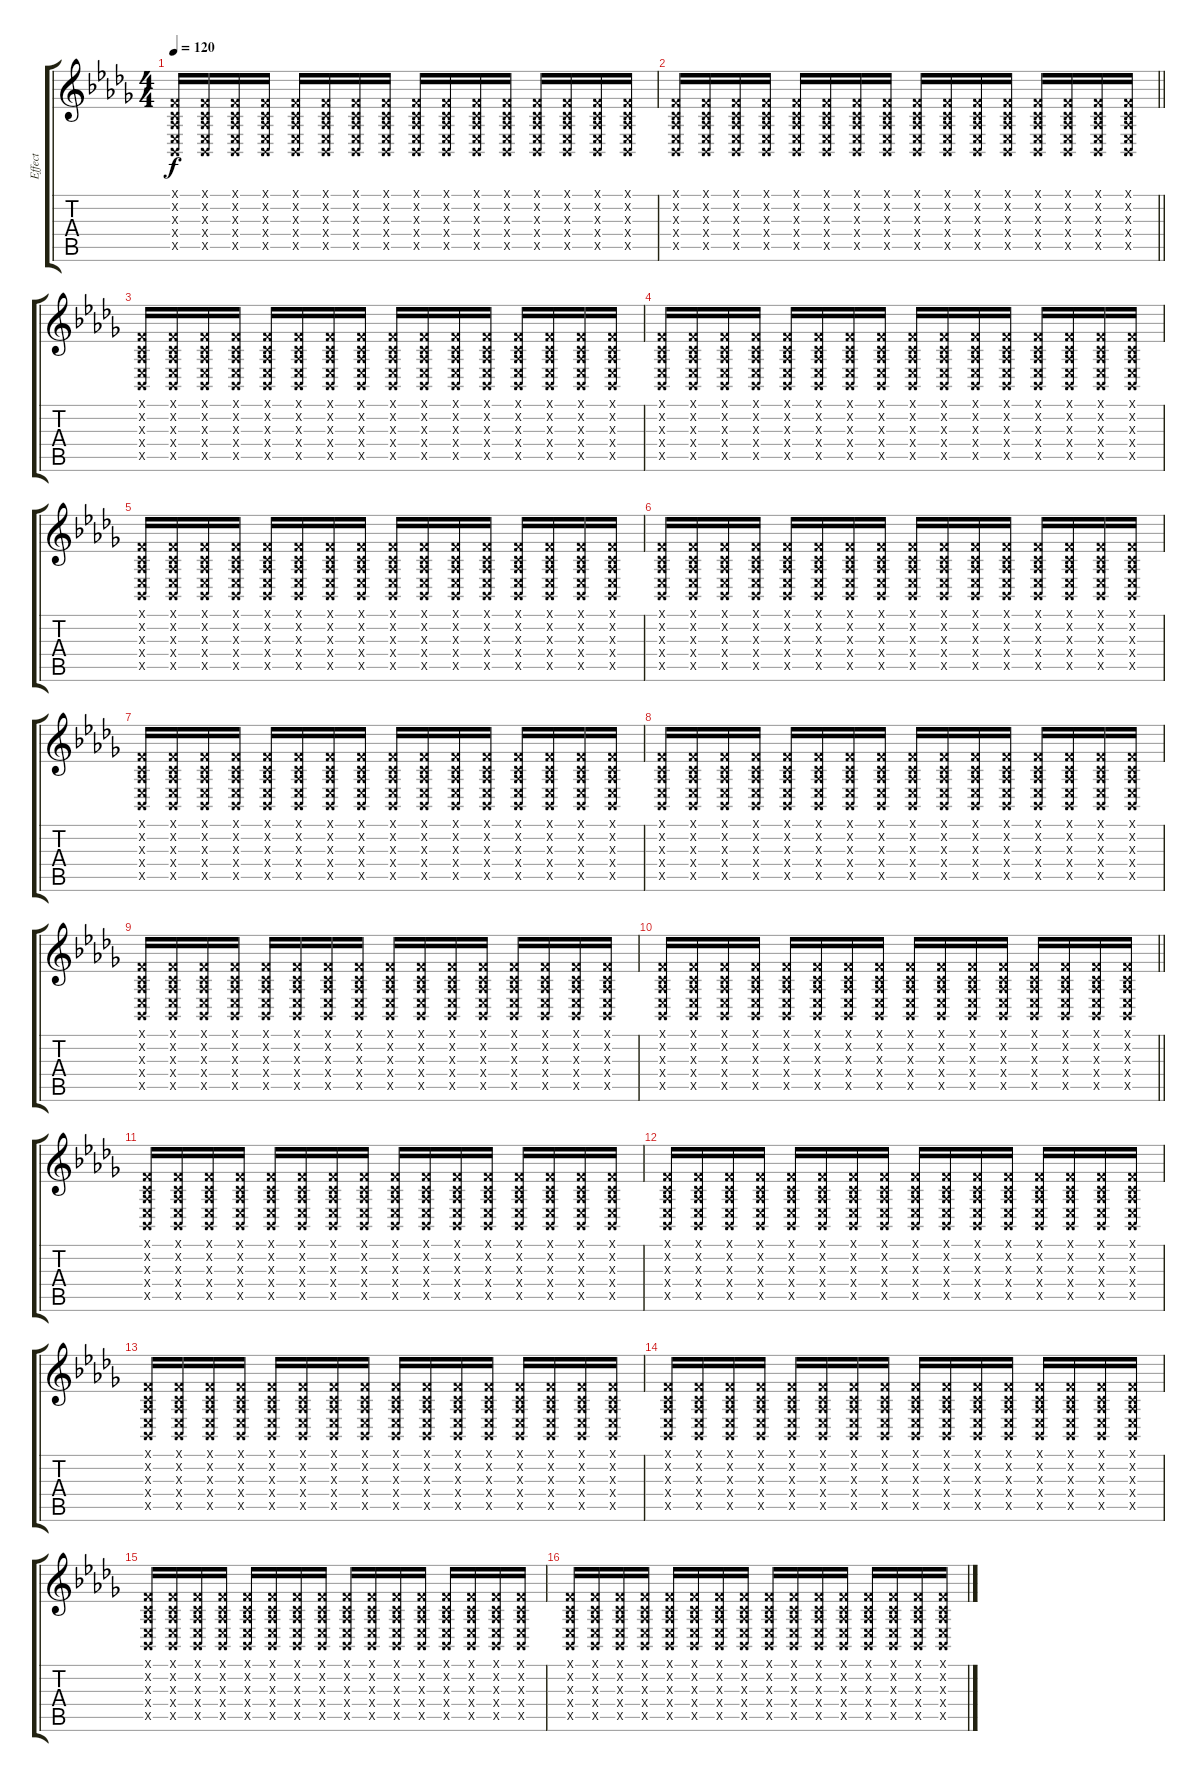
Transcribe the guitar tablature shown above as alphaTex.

\track ("Effect" "Effect") {instrument guitarfretnoise}
\staff {score tabs}
\tuning (E4 B3 G3 D3 A2 E2) {hide}
\ts (4 4)
\tempo 120
\clef g2
\ks db
(1.1{x} 1.2{x} 1.3{x} 1.4{x} 1.5{x}).16{dy f} (1.1{x} 1.2{x} 1.3{x} 1.4{x} 1.5{x}).16 (1.1{x} 1.2{x} 1.3{x} 1.4{x} 1.5{x}).16 (1.1{x} 1.2{x} 1.3{x} 1.4{x} 1.5{x}).16 (1.1{x} 1.2{x} 1.3{x} 1.4{x} 1.5{x}).16 (1.1{x} 1.2{x} 1.3{x} 1.4{x} 1.5{x}).16 (1.1{x} 1.2{x} 1.3{x} 1.4{x} 1.5{x}).16 (1.1{x} 1.2{x} 1.3{x} 1.4{x} 1.5{x}).16 (1.1{x} 1.2{x} 1.3{x} 1.4{x} 1.5{x}).16 (1.1{x} 1.2{x} 1.3{x} 1.4{x} 1.5{x}).16 (1.1{x} 1.2{x} 1.3{x} 1.4{x} 1.5{x}).16 (1.1{x} 1.2{x} 1.3{x} 1.4{x} 1.5{x}).16 (1.1{x} 1.2{x} 1.3{x} 1.4{x} 1.5{x}).16 (1.1{x} 1.2{x} 1.3{x} 1.4{x} 1.5{x}).16 (1.1{x} 1.2{x} 1.3{x} 1.4{x} 1.5{x}).16 (1.1{x} 1.2{x} 1.3{x} 1.4{x} 1.5{x}).16 |
\barLineRight lightlight
(1.1{x} 1.2{x} 1.3{x} 1.4{x} 1.5{x}).16 (1.1{x} 1.2{x} 1.3{x} 1.4{x} 1.5{x}).16 (1.1{x} 1.2{x} 1.3{x} 1.4{x} 1.5{x}).16 (1.1{x} 1.2{x} 1.3{x} 1.4{x} 1.5{x}).16 (1.1{x} 1.2{x} 1.3{x} 1.4{x} 1.5{x}).16 (1.1{x} 1.2{x} 1.3{x} 1.4{x} 1.5{x}).16 (1.1{x} 1.2{x} 1.3{x} 1.4{x} 1.5{x}).16 (1.1{x} 1.2{x} 1.3{x} 1.4{x} 1.5{x}).16{txt ""} (1.1{x} 1.2{x} 1.3{x} 1.4{x} 1.5{x}).16 (1.1{x} 1.2{x} 1.3{x} 1.4{x} 1.5{x}).16 (1.1{x} 1.2{x} 1.3{x} 1.4{x} 1.5{x}).16 (1.1{x} 1.2{x} 1.3{x} 1.4{x} 1.5{x}).16 (1.1{x} 1.2{x} 1.3{x} 1.4{x} 1.5{x}).16 (1.1{x} 1.2{x} 1.3{x} 1.4{x} 1.5{x}).16 (1.1{x} 1.2{x} 1.3{x} 1.4{x} 1.5{x}).16 (1.1{x} 1.2{x} 1.3{x} 1.4{x} 1.5{x}).16 |
(1.1{x} 1.2{x} 1.3{x} 1.4{x} 1.5{x}).16 (1.1{x} 1.2{x} 1.3{x} 1.4{x} 1.5{x}).16 (1.1{x} 1.2{x} 1.3{x} 1.4{x} 1.5{x}).16 (1.1{x} 1.2{x} 1.3{x} 1.4{x} 1.5{x}).16 (1.1{x} 1.2{x} 1.3{x} 1.4{x} 1.5{x}).16 (1.1{x} 1.2{x} 1.3{x} 1.4{x} 1.5{x}).16 (1.1{x} 1.2{x} 1.3{x} 1.4{x} 1.5{x}).16 (1.1{x} 1.2{x} 1.3{x} 1.4{x} 1.5{x}).16 (1.1{x} 1.2{x} 1.3{x} 1.4{x} 1.5{x}).16 (1.1{x} 1.2{x} 1.3{x} 1.4{x} 1.5{x}).16 (1.1{x} 1.2{x} 1.3{x} 1.4{x} 1.5{x}).16 (1.1{x} 1.2{x} 1.3{x} 1.4{x} 1.5{x}).16 (1.1{x} 1.2{x} 1.3{x} 1.4{x} 1.5{x}).16 (1.1{x} 1.2{x} 1.3{x} 1.4{x} 1.5{x}).16 (1.1{x} 1.2{x} 1.3{x} 1.4{x} 1.5{x}).16 (1.1{x} 1.2{x} 1.3{x} 1.4{x} 1.5{x}).16 |
(1.1{x} 1.2{x} 1.3{x} 1.4{x} 1.5{x}).16 (1.1{x} 1.2{x} 1.3{x} 1.4{x} 1.5{x}).16 (1.1{x} 1.2{x} 1.3{x} 1.4{x} 1.5{x}).16 (1.1{x} 1.2{x} 1.3{x} 1.4{x} 1.5{x}).16 (1.1{x} 1.2{x} 1.3{x} 1.4{x} 1.5{x}).16 (1.1{x} 1.2{x} 1.3{x} 1.4{x} 1.5{x}).16 (1.1{x} 1.2{x} 1.3{x} 1.4{x} 1.5{x}).16 (1.1{x} 1.2{x} 1.3{x} 1.4{x} 1.5{x}).16 (1.1{x} 1.2{x} 1.3{x} 1.4{x} 1.5{x}).16 (1.1{x} 1.2{x} 1.3{x} 1.4{x} 1.5{x}).16 (1.1{x} 1.2{x} 1.3{x} 1.4{x} 1.5{x}).16 (1.1{x} 1.2{x} 1.3{x} 1.4{x} 1.5{x}).16 (1.1{x} 1.2{x} 1.3{x} 1.4{x} 1.5{x}).16 (1.1{x} 1.2{x} 1.3{x} 1.4{x} 1.5{x}).16 (1.1{x} 1.2{x} 1.3{x} 1.4{x} 1.5{x}).16 (1.1{x} 1.2{x} 1.3{x} 1.4{x} 1.5{x}).16 |
(1.1{x} 1.2{x} 1.3{x} 1.4{x} 1.5{x}).16 (1.1{x} 1.2{x} 1.3{x} 1.4{x} 1.5{x}).16 (1.1{x} 1.2{x} 1.3{x} 1.4{x} 1.5{x}).16 (1.1{x} 1.2{x} 1.3{x} 1.4{x} 1.5{x}).16 (1.1{x} 1.2{x} 1.3{x} 1.4{x} 1.5{x}).16 (1.1{x} 1.2{x} 1.3{x} 1.4{x} 1.5{x}).16 (1.1{x} 1.2{x} 1.3{x} 1.4{x} 1.5{x}).16 (1.1{x} 1.2{x} 1.3{x} 1.4{x} 1.5{x}).16 (1.1{x} 1.2{x} 1.3{x} 1.4{x} 1.5{x}).16 (1.1{x} 1.2{x} 1.3{x} 1.4{x} 1.5{x}).16 (1.1{x} 1.2{x} 1.3{x} 1.4{x} 1.5{x}).16 (1.1{x} 1.2{x} 1.3{x} 1.4{x} 1.5{x}).16 (1.1{x} 1.2{x} 1.3{x} 1.4{x} 1.5{x}).16 (1.1{x} 1.2{x} 1.3{x} 1.4{x} 1.5{x}).16 (1.1{x} 1.2{x} 1.3{x} 1.4{x} 1.5{x}).16 (1.1{x} 1.2{x} 1.3{x} 1.4{x} 1.5{x}).16 |
(1.1{x} 1.2{x} 1.3{x} 1.4{x} 1.5{x}).16 (1.1{x} 1.2{x} 1.3{x} 1.4{x} 1.5{x}).16 (1.1{x} 1.2{x} 1.3{x} 1.4{x} 1.5{x}).16 (1.1{x} 1.2{x} 1.3{x} 1.4{x} 1.5{x}).16 (1.1{x} 1.2{x} 1.3{x} 1.4{x} 1.5{x}).16 (1.1{x} 1.2{x} 1.3{x} 1.4{x} 1.5{x}).16 (1.1{x} 1.2{x} 1.3{x} 1.4{x} 1.5{x}).16 (1.1{x} 1.2{x} 1.3{x} 1.4{x} 1.5{x}).16 (1.1{x} 1.2{x} 1.3{x} 1.4{x} 1.5{x}).16 (1.1{x} 1.2{x} 1.3{x} 1.4{x} 1.5{x}).16 (1.1{x} 1.2{x} 1.3{x} 1.4{x} 1.5{x}).16 (1.1{x} 1.2{x} 1.3{x} 1.4{x} 1.5{x}).16 (1.1{x} 1.2{x} 1.3{x} 1.4{x} 1.5{x}).16 (1.1{x} 1.2{x} 1.3{x} 1.4{x} 1.5{x}).16 (1.1{x} 1.2{x} 1.3{x} 1.4{x} 1.5{x}).16 (1.1{x} 1.2{x} 1.3{x} 1.4{x} 1.5{x}).16 |
(1.1{x} 1.2{x} 1.3{x} 1.4{x} 1.5{x}).16 (1.1{x} 1.2{x} 1.3{x} 1.4{x} 1.5{x}).16 (1.1{x} 1.2{x} 1.3{x} 1.4{x} 1.5{x}).16 (1.1{x} 1.2{x} 1.3{x} 1.4{x} 1.5{x}).16 (1.1{x} 1.2{x} 1.3{x} 1.4{x} 1.5{x}).16 (1.1{x} 1.2{x} 1.3{x} 1.4{x} 1.5{x}).16 (1.1{x} 1.2{x} 1.3{x} 1.4{x} 1.5{x}).16 (1.1{x} 1.2{x} 1.3{x} 1.4{x} 1.5{x}).16 (1.1{x} 1.2{x} 1.3{x} 1.4{x} 1.5{x}).16 (1.1{x} 1.2{x} 1.3{x} 1.4{x} 1.5{x}).16 (1.1{x} 1.2{x} 1.3{x} 1.4{x} 1.5{x}).16 (1.1{x} 1.2{x} 1.3{x} 1.4{x} 1.5{x}).16 (1.1{x} 1.2{x} 1.3{x} 1.4{x} 1.5{x}).16 (1.1{x} 1.2{x} 1.3{x} 1.4{x} 1.5{x}).16 (1.1{x} 1.2{x} 1.3{x} 1.4{x} 1.5{x}).16 (1.1{x} 1.2{x} 1.3{x} 1.4{x} 1.5{x}).16 |
(1.1{x} 1.2{x} 1.3{x} 1.4{x} 1.5{x}).16 (1.1{x} 1.2{x} 1.3{x} 1.4{x} 1.5{x}).16 (1.1{x} 1.2{x} 1.3{x} 1.4{x} 1.5{x}).16 (1.1{x} 1.2{x} 1.3{x} 1.4{x} 1.5{x}).16 (1.1{x} 1.2{x} 1.3{x} 1.4{x} 1.5{x}).16 (1.1{x} 1.2{x} 1.3{x} 1.4{x} 1.5{x}).16 (1.1{x} 1.2{x} 1.3{x} 1.4{x} 1.5{x}).16 (1.1{x} 1.2{x} 1.3{x} 1.4{x} 1.5{x}).16 (1.1{x} 1.2{x} 1.3{x} 1.4{x} 1.5{x}).16 (1.1{x} 1.2{x} 1.3{x} 1.4{x} 1.5{x}).16 (1.1{x} 1.2{x} 1.3{x} 1.4{x} 1.5{x}).16 (1.1{x} 1.2{x} 1.3{x} 1.4{x} 1.5{x}).16 (1.1{x} 1.2{x} 1.3{x} 1.4{x} 1.5{x}).16 (1.1{x} 1.2{x} 1.3{x} 1.4{x} 1.5{x}).16 (1.1{x} 1.2{x} 1.3{x} 1.4{x} 1.5{x}).16 (1.1{x} 1.2{x} 1.3{x} 1.4{x} 1.5{x}).16 |
(1.1{x} 1.2{x} 1.3{x} 1.4{x} 1.5{x}).16 (1.1{x} 1.2{x} 1.3{x} 1.4{x} 1.5{x}).16 (1.1{x} 1.2{x} 1.3{x} 1.4{x} 1.5{x}).16 (1.1{x} 1.2{x} 1.3{x} 1.4{x} 1.5{x}).16 (1.1{x} 1.2{x} 1.3{x} 1.4{x} 1.5{x}).16 (1.1{x} 1.2{x} 1.3{x} 1.4{x} 1.5{x}).16 (1.1{x} 1.2{x} 1.3{x} 1.4{x} 1.5{x}).16 (1.1{x} 1.2{x} 1.3{x} 1.4{x} 1.5{x}).16 (1.1{x} 1.2{x} 1.3{x} 1.4{x} 1.5{x}).16 (1.1{x} 1.2{x} 1.3{x} 1.4{x} 1.5{x}).16 (1.1{x} 1.2{x} 1.3{x} 1.4{x} 1.5{x}).16 (1.1{x} 1.2{x} 1.3{x} 1.4{x} 1.5{x}).16 (1.1{x} 1.2{x} 1.3{x} 1.4{x} 1.5{x}).16 (1.1{x} 1.2{x} 1.3{x} 1.4{x} 1.5{x}).16 (1.1{x} 1.2{x} 1.3{x} 1.4{x} 1.5{x}).16 (1.1{x} 1.2{x} 1.3{x} 1.4{x} 1.5{x}).16 |
\barLineRight lightlight
(1.1{x} 1.2{x} 1.3{x} 1.4{x} 1.5{x}).16 (1.1{x} 1.2{x} 1.3{x} 1.4{x} 1.5{x}).16 (1.1{x} 1.2{x} 1.3{x} 1.4{x} 1.5{x}).16 (1.1{x} 1.2{x} 1.3{x} 1.4{x} 1.5{x}).16 (1.1{x} 1.2{x} 1.3{x} 1.4{x} 1.5{x}).16 (1.1{x} 1.2{x} 1.3{x} 1.4{x} 1.5{x}).16 (1.1{x} 1.2{x} 1.3{x} 1.4{x} 1.5{x}).16 (1.1{x} 1.2{x} 1.3{x} 1.4{x} 1.5{x}).16 (1.1{x} 1.2{x} 1.3{x} 1.4{x} 1.5{x}).16 (1.1{x} 1.2{x} 1.3{x} 1.4{x} 1.5{x}).16 (1.1{x} 1.2{x} 1.3{x} 1.4{x} 1.5{x}).16 (1.1{x} 1.2{x} 1.3{x} 1.4{x} 1.5{x}).16 (1.1{x} 1.2{x} 1.3{x} 1.4{x} 1.5{x}).16 (1.1{x} 1.2{x} 1.3{x} 1.4{x} 1.5{x}).16 (1.1{x} 1.2{x} 1.3{x} 1.4{x} 1.5{x}).16 (1.1{x} 1.2{x} 1.3{x} 1.4{x} 1.5{x}).16 |
(1.1{x} 1.2{x} 1.3{x} 1.4{x} 1.5{x}).16 (1.1{x} 1.2{x} 1.3{x} 1.4{x} 1.5{x}).16 (1.1{x} 1.2{x} 1.3{x} 1.4{x} 1.5{x}).16 (1.1{x} 1.2{x} 1.3{x} 1.4{x} 1.5{x}).16 (1.1{x} 1.2{x} 1.3{x} 1.4{x} 1.5{x}).16 (1.1{x} 1.2{x} 1.3{x} 1.4{x} 1.5{x}).16 (1.1{x} 1.2{x} 1.3{x} 1.4{x} 1.5{x}).16 (1.1{x} 1.2{x} 1.3{x} 1.4{x} 1.5{x}).16 (1.1{x} 1.2{x} 1.3{x} 1.4{x} 1.5{x}).16 (1.1{x} 1.2{x} 1.3{x} 1.4{x} 1.5{x}).16 (1.1{x} 1.2{x} 1.3{x} 1.4{x} 1.5{x}).16 (1.1{x} 1.2{x} 1.3{x} 1.4{x} 1.5{x}).16 (1.1{x} 1.2{x} 1.3{x} 1.4{x} 1.5{x}).16 (1.1{x} 1.2{x} 1.3{x} 1.4{x} 1.5{x}).16 (1.1{x} 1.2{x} 1.3{x} 1.4{x} 1.5{x}).16 (1.1{x} 1.2{x} 1.3{x} 1.4{x} 1.5{x}).16 |
(1.1{x} 1.2{x} 1.3{x} 1.4{x} 1.5{x}).16 (1.1{x} 1.2{x} 1.3{x} 1.4{x} 1.5{x}).16 (1.1{x} 1.2{x} 1.3{x} 1.4{x} 1.5{x}).16 (1.1{x} 1.2{x} 1.3{x} 1.4{x} 1.5{x}).16 (1.1{x} 1.2{x} 1.3{x} 1.4{x} 1.5{x}).16 (1.1{x} 1.2{x} 1.3{x} 1.4{x} 1.5{x}).16 (1.1{x} 1.2{x} 1.3{x} 1.4{x} 1.5{x}).16 (1.1{x} 1.2{x} 1.3{x} 1.4{x} 1.5{x}).16 (1.1{x} 1.2{x} 1.3{x} 1.4{x} 1.5{x}).16 (1.1{x} 1.2{x} 1.3{x} 1.4{x} 1.5{x}).16 (1.1{x} 1.2{x} 1.3{x} 1.4{x} 1.5{x}).16 (1.1{x} 1.2{x} 1.3{x} 1.4{x} 1.5{x}).16 (1.1{x} 1.2{x} 1.3{x} 1.4{x} 1.5{x}).16 (1.1{x} 1.2{x} 1.3{x} 1.4{x} 1.5{x}).16 (1.1{x} 1.2{x} 1.3{x} 1.4{x} 1.5{x}).16 (1.1{x} 1.2{x} 1.3{x} 1.4{x} 1.5{x}).16 |
(1.1{x} 1.2{x} 1.3{x} 1.4{x} 1.5{x}).16 (1.1{x} 1.2{x} 1.3{x} 1.4{x} 1.5{x}).16 (1.1{x} 1.2{x} 1.3{x} 1.4{x} 1.5{x}).16 (1.1{x} 1.2{x} 1.3{x} 1.4{x} 1.5{x}).16 (1.1{x} 1.2{x} 1.3{x} 1.4{x} 1.5{x}).16 (1.1{x} 1.2{x} 1.3{x} 1.4{x} 1.5{x}).16 (1.1{x} 1.2{x} 1.3{x} 1.4{x} 1.5{x}).16 (1.1{x} 1.2{x} 1.3{x} 1.4{x} 1.5{x}).16 (1.1{x} 1.2{x} 1.3{x} 1.4{x} 1.5{x}).16 (1.1{x} 1.2{x} 1.3{x} 1.4{x} 1.5{x}).16 (1.1{x} 1.2{x} 1.3{x} 1.4{x} 1.5{x}).16 (1.1{x} 1.2{x} 1.3{x} 1.4{x} 1.5{x}).16 (1.1{x} 1.2{x} 1.3{x} 1.4{x} 1.5{x}).16 (1.1{x} 1.2{x} 1.3{x} 1.4{x} 1.5{x}).16 (1.1{x} 1.2{x} 1.3{x} 1.4{x} 1.5{x}).16 (1.1{x} 1.2{x} 1.3{x} 1.4{x} 1.5{x}).16 |
(1.1{x} 1.2{x} 1.3{x} 1.4{x} 1.5{x}).16 (1.1{x} 1.2{x} 1.3{x} 1.4{x} 1.5{x}).16 (1.1{x} 1.2{x} 1.3{x} 1.4{x} 1.5{x}).16 (1.1{x} 1.2{x} 1.3{x} 1.4{x} 1.5{x}).16 (1.1{x} 1.2{x} 1.3{x} 1.4{x} 1.5{x}).16 (1.1{x} 1.2{x} 1.3{x} 1.4{x} 1.5{x}).16 (1.1{x} 1.2{x} 1.3{x} 1.4{x} 1.5{x}).16 (1.1{x} 1.2{x} 1.3{x} 1.4{x} 1.5{x}).16 (1.1{x} 1.2{x} 1.3{x} 1.4{x} 1.5{x}).16 (1.1{x} 1.2{x} 1.3{x} 1.4{x} 1.5{x}).16 (1.1{x} 1.2{x} 1.3{x} 1.4{x} 1.5{x}).16 (1.1{x} 1.2{x} 1.3{x} 1.4{x} 1.5{x}).16 (1.1{x} 1.2{x} 1.3{x} 1.4{x} 1.5{x}).16 (1.1{x} 1.2{x} 1.3{x} 1.4{x} 1.5{x}).16 (1.1{x} 1.2{x} 1.3{x} 1.4{x} 1.5{x}).16 (1.1{x} 1.2{x} 1.3{x} 1.4{x} 1.5{x}).16 |
(1.1{x} 1.2{x} 1.3{x} 1.4{x} 1.5{x}).16 (1.1{x} 1.2{x} 1.3{x} 1.4{x} 1.5{x}).16 (1.1{x} 1.2{x} 1.3{x} 1.4{x} 1.5{x}).16 (1.1{x} 1.2{x} 1.3{x} 1.4{x} 1.5{x}).16 (1.1{x} 1.2{x} 1.3{x} 1.4{x} 1.5{x}).16 (1.1{x} 1.2{x} 1.3{x} 1.4{x} 1.5{x}).16 (1.1{x} 1.2{x} 1.3{x} 1.4{x} 1.5{x}).16 (1.1{x} 1.2{x} 1.3{x} 1.4{x} 1.5{x}).16 (1.1{x} 1.2{x} 1.3{x} 1.4{x} 1.5{x}).16 (1.1{x} 1.2{x} 1.3{x} 1.4{x} 1.5{x}).16 (1.1{x} 1.2{x} 1.3{x} 1.4{x} 1.5{x}).16 (1.1{x} 1.2{x} 1.3{x} 1.4{x} 1.5{x}).16 (1.1{x} 1.2{x} 1.3{x} 1.4{x} 1.5{x}).16 (1.1{x} 1.2{x} 1.3{x} 1.4{x} 1.5{x}).16 (1.1{x} 1.2{x} 1.3{x} 1.4{x} 1.5{x}).16 (1.1{x} 1.2{x} 1.3{x} 1.4{x} 1.5{x}).16 |
(1.1{x} 1.2{x} 1.3{x} 1.4{x} 1.5{x}).16 (1.1{x} 1.2{x} 1.3{x} 1.4{x} 1.5{x}).16 (1.1{x} 1.2{x} 1.3{x} 1.4{x} 1.5{x}).16 (1.1{x} 1.2{x} 1.3{x} 1.4{x} 1.5{x}).16 (1.1{x} 1.2{x} 1.3{x} 1.4{x} 1.5{x}).16 (1.1{x} 1.2{x} 1.3{x} 1.4{x} 1.5{x}).16 (1.1{x} 1.2{x} 1.3{x} 1.4{x} 1.5{x}).16 (1.1{x} 1.2{x} 1.3{x} 1.4{x} 1.5{x}).16 (1.1{x} 1.2{x} 1.3{x} 1.4{x} 1.5{x}).16 (1.1{x} 1.2{x} 1.3{x} 1.4{x} 1.5{x}).16 (1.1{x} 1.2{x} 1.3{x} 1.4{x} 1.5{x}).16 (1.1{x} 1.2{x} 1.3{x} 1.4{x} 1.5{x}).16 (1.1{x} 1.2{x} 1.3{x} 1.4{x} 1.5{x}).16 (1.1{x} 1.2{x} 1.3{x} 1.4{x} 1.5{x}).16 (1.1{x} 1.2{x} 1.3{x} 1.4{x} 1.5{x}).16 (1.1{x} 1.2{x} 1.3{x} 1.4{x} 1.5{x}).16
